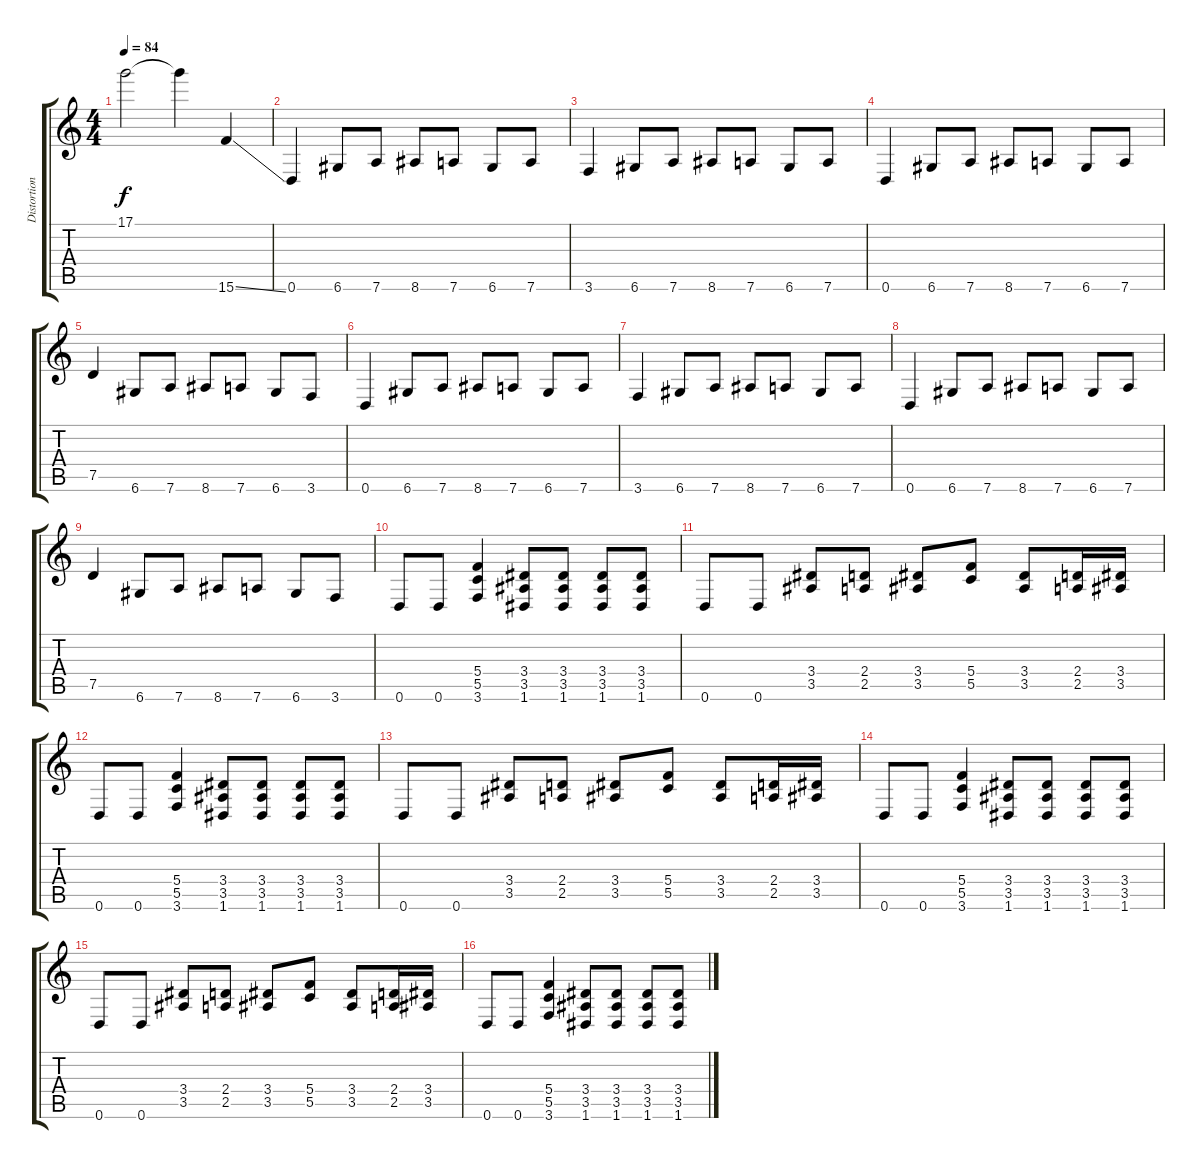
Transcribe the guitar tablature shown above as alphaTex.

\track ("Distortion Guitar 2" "Distortion") {instrument distortionguitar}
\staff {score tabs}
\tuning (D4 A3 F3 C3 G2 D2) {hide}
\ts (4 4)
\tempo 84
\clef g2
\ks c
17.1.2{dy f instrument distortionguitar} 17.1{t}.4 15.6{ss}.4 |
0.6.4 6.6.8 7.6.8 8.6.8 7.6.8 6.6.8 7.6.8 |
3.6.4 6.6.8 7.6.8 8.6.8 7.6.8 6.6.8 7.6.8 |
0.6.4 6.6.8 7.6.8 8.6.8 7.6.8 6.6.8 7.6.8 |
7.5.4 6.6.8 7.6.8 8.6.8 7.6.8 6.6.8 3.6.8 |
0.6.4 6.6.8 7.6.8 8.6.8 7.6.8 6.6.8 7.6.8 |
3.6.4 6.6.8 7.6.8 8.6.8 7.6.8 6.6.8 7.6.8 |
0.6.4 6.6.8 7.6.8 8.6.8 7.6.8 6.6.8 7.6.8 |
7.5.4 6.6.8 7.6.8 8.6.8 7.6.8 6.6.8 3.6.8 |
0.6.8{volume 13} 0.6.8 (5.4 5.5 3.6).4 (3.4 3.5 1.6).8 (3.4 3.5 1.6).8 (3.4 3.5 1.6).8 (3.4 3.5 1.6).8 |
0.6.8 0.6.8 (3.4 3.5).8 (2.4 2.5).8 (3.4 3.5).8 (5.4 5.5).8 (3.4 3.5).8 (2.4 2.5).16 (3.4 3.5).16 |
0.6.8 0.6.8 (5.4 5.5 3.6).4 (3.4 3.5 1.6).8 (3.4 3.5 1.6).8 (3.4 3.5 1.6).8 (3.4 3.5 1.6).8 |
0.6.8 0.6.8 (3.4 3.5).8 (2.4 2.5).8 (3.4 3.5).8 (5.4 5.5).8 (3.4 3.5).8 (2.4 2.5).16 (3.4 3.5).16 |
0.6.8 0.6.8 (5.4 5.5 3.6).4 (3.4 3.5 1.6).8 (3.4 3.5 1.6).8 (3.4 3.5 1.6).8 (3.4 3.5 1.6).8 |
0.6.8 0.6.8 (3.4 3.5).8 (2.4 2.5).8 (3.4 3.5).8 (5.4 5.5).8 (3.4 3.5).8 (2.4 2.5).16 (3.4 3.5).16 |
0.6.8 0.6.8 (5.4 5.5 3.6).4 (3.4 3.5 1.6).8 (3.4 3.5 1.6).8 (3.4 3.5 1.6).8 (3.4 3.5 1.6).8
